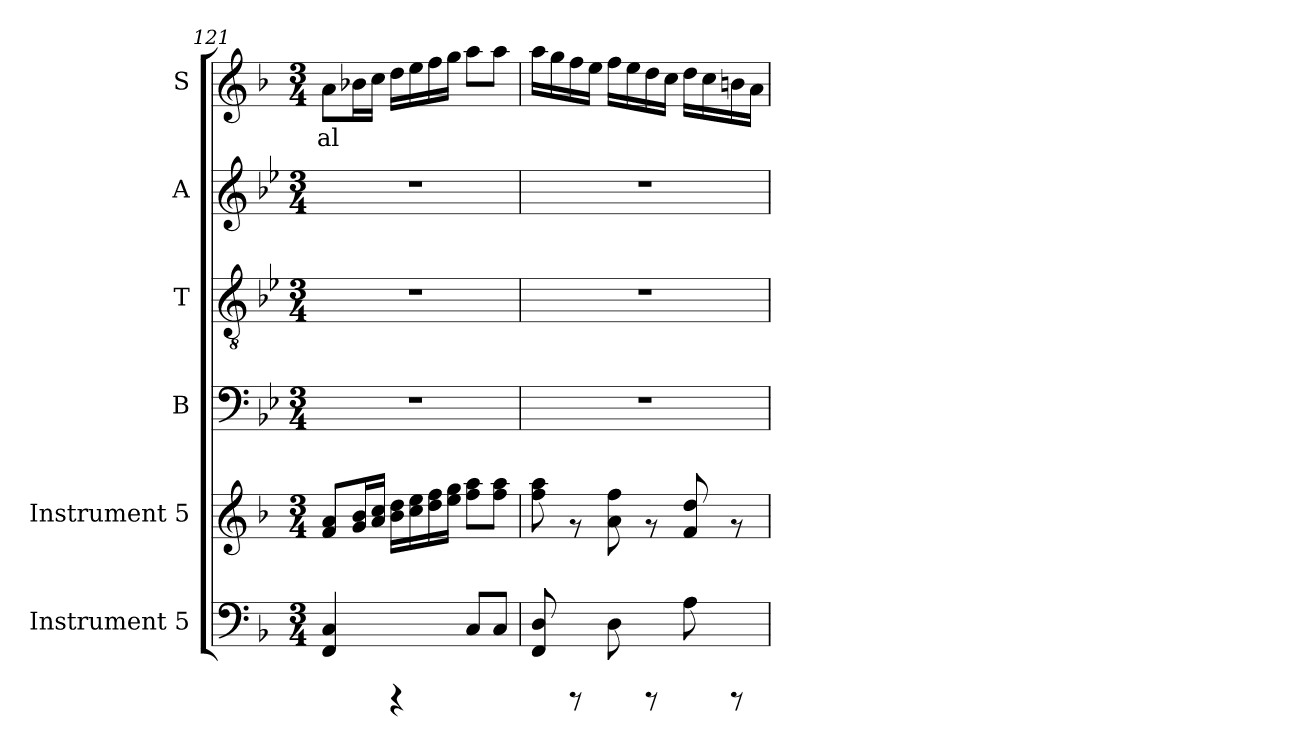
**kern	**kern	**kern	**kern	**kern	**kern	**text
*part6	*part5	*part4	*part3	*part2	*part1	*part1
*staff6	*staff5	*staff4	*staff3	*staff2	*staff1	*staff1
*I"Instrument 5	*I"Instrument 5	*I"B	*I"T	*I"A	*I"S	*
*	*	*I'B	*I'T	*I'A	*I'S	*
*clefF4	*clefG2	*clefF4	*clefGv2	*clefG2	*clefG2	*
*k[b-]	*k[b-]	*k[b-e-]	*k[b-e-]	*k[b-e-]	*k[b-]	*
*F:	*F:	*B-:	*B-:	*B-:	*F:	*
*M3/4	*M3/4	*M3/4	*M3/4	*M3/4	*M3/4	*
=121	=121	=121	=121	=121	=121	=121
!	!	!	!	!	!	!LO:LY:b:cj
4FF/ 4C/	8a/ 8f/L	2.r	2.r	2.r	8a\L	al
!	!	!	!	!	!	!LO:LY:b:cj
.	16b-/ 16g/	.	.	.	16b-X\	.
!	!	!	!	!	!	!LO:LY:b:cj
.	16a/ 16cc/J	.	.	.	16cc\J	.
!	!	!	!	!	!	!LO:LY:b:cj
4rCCC	16b-\ 16dd\L	.	.	.	16dd\L	.
!	!	!	!	!	!	!LO:LY:b:cj
.	16ee\ 16cc\	.	.	.	16ee\	.
!	!	!	!	!	!	!LO:LY:b:cj
.	16ff\ 16dd\	.	.	.	16ff\	.
!	!	!	!	!	!	!LO:LY:b:cj
.	16gg\ 16ee\J	.	.	.	16gg\J	.
!	!	!	!	!	!	!LO:LY:b:cj
8C/L	8aa\ 8ff\L	.	.	.	8aa\L	.
!	!	!	!	!	!	!LO:LY:b:cj
8C/J	8ff\ 8aa\J	.	.	.	8aa\J	.
!!LO:LB:g=z
=122	=122	=122	=122	=122	=122	=122
!	!	!	!	!	!	!LO:LY:b:cj
8FF/ 8D/	8aa\ 8ff\	2.r	2.r	2.r	16aa\L	.
!	!	!	!	!	!	!LO:LY:b:cj
.	.	.	.	.	16gg\	.
!	!	!	!	!	!	!LO:LY:b:cj
8rCCC	8rf	.	.	.	16ff\	.
!	!	!	!	!	!	!LO:LY:b:cj
.	.	.	.	.	16ee\J	.
!	!	!	!	!	!	!LO:LY:b:cj
8D\	8ff\ 8a\	.	.	.	16ff\L	.
!	!	!	!	!	!	!LO:LY:b:cj
.	.	.	.	.	16ee\	.
!	!	!	!	!	!	!LO:LY:b:cj
8rCCC	8rf	.	.	.	16dd\	.
!	!	!	!	!	!	!LO:LY:b:cj
.	.	.	.	.	16cc\J	.
!	!	!	!	!	!	!LO:LY:b:cj
8A\	8dd/ 8f/	.	.	.	16dd\L	.
!	!	!	!	!	!	!LO:LY:b:cj
.	.	.	.	.	16cc\	.
!	!	!	!	!	!	!LO:LY:b:cj
8rCCC	8rf	.	.	.	16bn\	.
!	!	!	!	!	!	!LO:LY:b:cj
.	.	.	.	.	16a\J	.
=	=	=	=	=	=	=
*-	*-	*-	*-	*-	*-	*-
